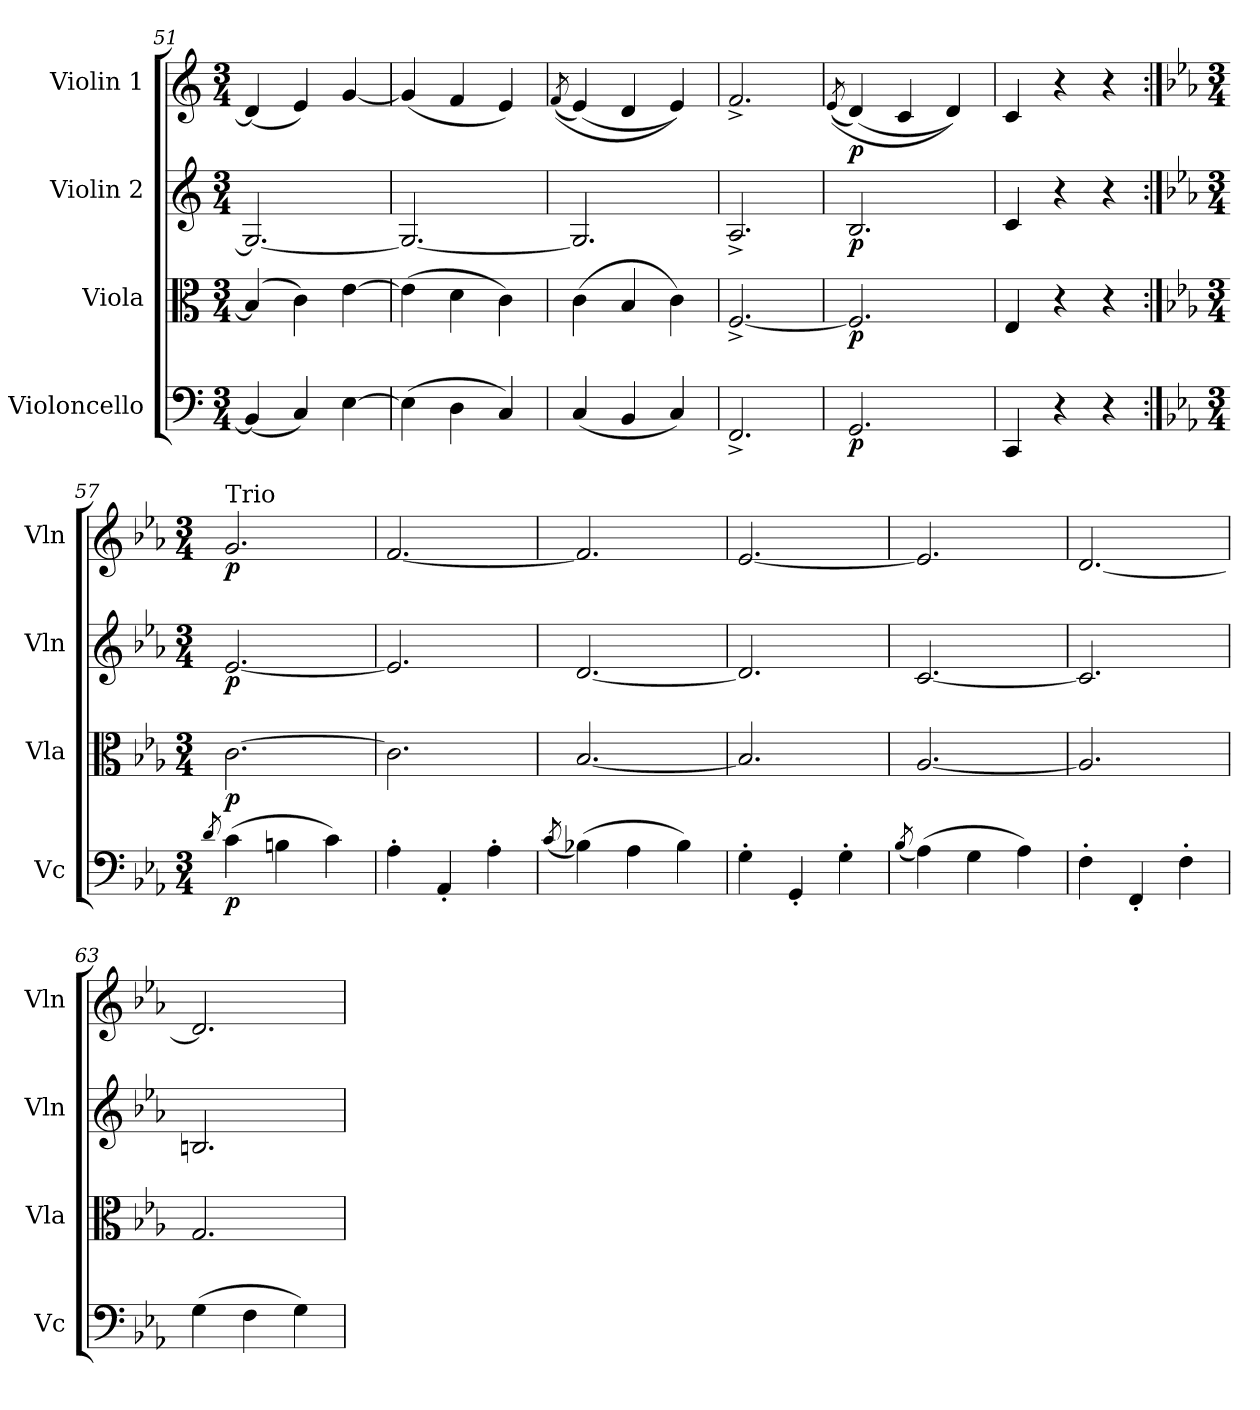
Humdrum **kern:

**kern	**dynam	**kern	**dynam	**kern	**dynam	**kern	**dynam
*part4	*part4	*part3	*part3	*part2	*part2	*part1	*part1
*staff4	*staff4	*staff3	*staff3	*staff2	*staff2	*staff1	*staff1
*I"Violoncello	*	*I"Viola	*	*I"Violin 2	*	*I"Violin 1	*
*I'Vc	*	*I'Vla	*	*I'Vln	*	*I'Vln	*
*clefF4	*	*clefC3	*	*clefG2	*	*clefG2	*
*k[]	*	*k[]	*	*k[]	*	*k[]	*
*M3/4	*	*M3/4	*	*M3/4	*	*M3/4	*
=51	=51	=51	=51	=51	=51	=51	=51
(4BB/]	.	(4B/]	.	2.G/_	.	(4d/]	.
4C/)	.	4c\)	.	.	.	4e/)	.
[4E\	.	[4e\	.	.	.	[4g/	.
=52	=52	=52	=52	=52	=52	=52	=52
(4E\]	.	(4e\]	.	2.G/_	.	(4g/]	.
4D\	.	4d\	.	.	.	4f/	.
4C/)	.	4c\)	.	.	.	4e/)	.
=53	=53	=53	=53	=53	=53	=53	=53
.	.	.	.	.	.	((8qf/	.
(4C/	.	(4c\	.	2.G/]	.	(4e/)	.
4BB/	.	4B/	.	.	.	4d/	.
4C/)	.	4c\)	.	.	.	4e/))	.
=54	=54	=54	=54	=54	=54	=54	=54
2.FF^/	.	[2.F^/	.	2.A^/	.	2.f^/	.
=55	=55	=55	=55	=55	=55	=55	=55
.	.	.	.	.	.	((8qe/	.
!	!LO:DY:b	!	!LO:DY:b	!	!LO:DY:b	!	!LO:DY:b
2.GG/	p	2.F/]	p	2.B/	p	(4d/)	p
.	.	.	.	.	.	4c/	.
.	.	.	.	.	.	4d/))	.
=56	=56	=56	=56	=56	=56	=56	=56
4CC/	.	4E/	.	4c/	.	4c/	.
4r	.	4r	.	4r	.	4r	.
4r	.	4r	.	4r	.	4r	.
!!LO:LB:g=z
=57:|!	=57:|!	=57:|!	=57:|!	=57:|!	=57:|!	=57:|!	=57:|!
*k[b-e-a-]	*	*k[b-e-a-]	*	*k[b-e-a-]	*	*k[b-e-a-]	*
*M3/4	*	*M3/4	*	*M3/4	*	*M3/4	*
8qd/	.	.	.	.	.	.	.
!	!	!	!	!	!	!LO:TX:a:t=Trio	!
!	!LO:DY:b	!	!LO:DY:b	!	!LO:DY:b	!	!LO:DY:b
(4c\	p	[2.c\	p	[2.e-/	p	2.g/	p
4Bn\	.	.	.	.	.	.	.
4c\)	.	.	.	.	.	.	.
=58	=58	=58	=58	=58	=58	=58	=58
4A-'\	.	2.c\]	.	2.e-/]	.	[2.f/	.
4AA-'/	.	.	.	.	.	.	.
4A-'\	.	.	.	.	.	.	.
=59	=59	=59	=59	=59	=59	=59	=59
(8qc/	.	.	.	.	.	.	.
(4B-X\)	.	[2.B-/	.	[2.d/	.	2.f/]	.
4A-\	.	.	.	.	.	.	.
4B-\)	.	.	.	.	.	.	.
=60	=60	=60	=60	=60	=60	=60	=60
4G'\	.	2.B-/]	.	2.d/]	.	[2.e-/	.
4GG'/	.	.	.	.	.	.	.
4G'\	.	.	.	.	.	.	.
=61	=61	=61	=61	=61	=61	=61	=61
(8qB-/	.	.	.	.	.	.	.
(4A-\)	.	[2.A-/	.	[2.c/	.	2.e-/]	.
4G\	.	.	.	.	.	.	.
4A-\)	.	.	.	.	.	.	.
=62	=62	=62	=62	=62	=62	=62	=62
4F'\	.	2.A-/]	.	2.c/]	.	[2.d/	.
4FF'/	.	.	.	.	.	.	.
4F'\	.	.	.	.	.	.	.
=63	=63	=63	=63	=63	=63	=63	=63
(4G\	.	2.G/	.	2.Bn/	.	2.d/]	.
4F\	.	.	.	.	.	.	.
4G\)	.	.	.	.	.	.	.
=	=	=	=	=	=	=	=
*-	*-	*-	*-	*-	*-	*-	*-
